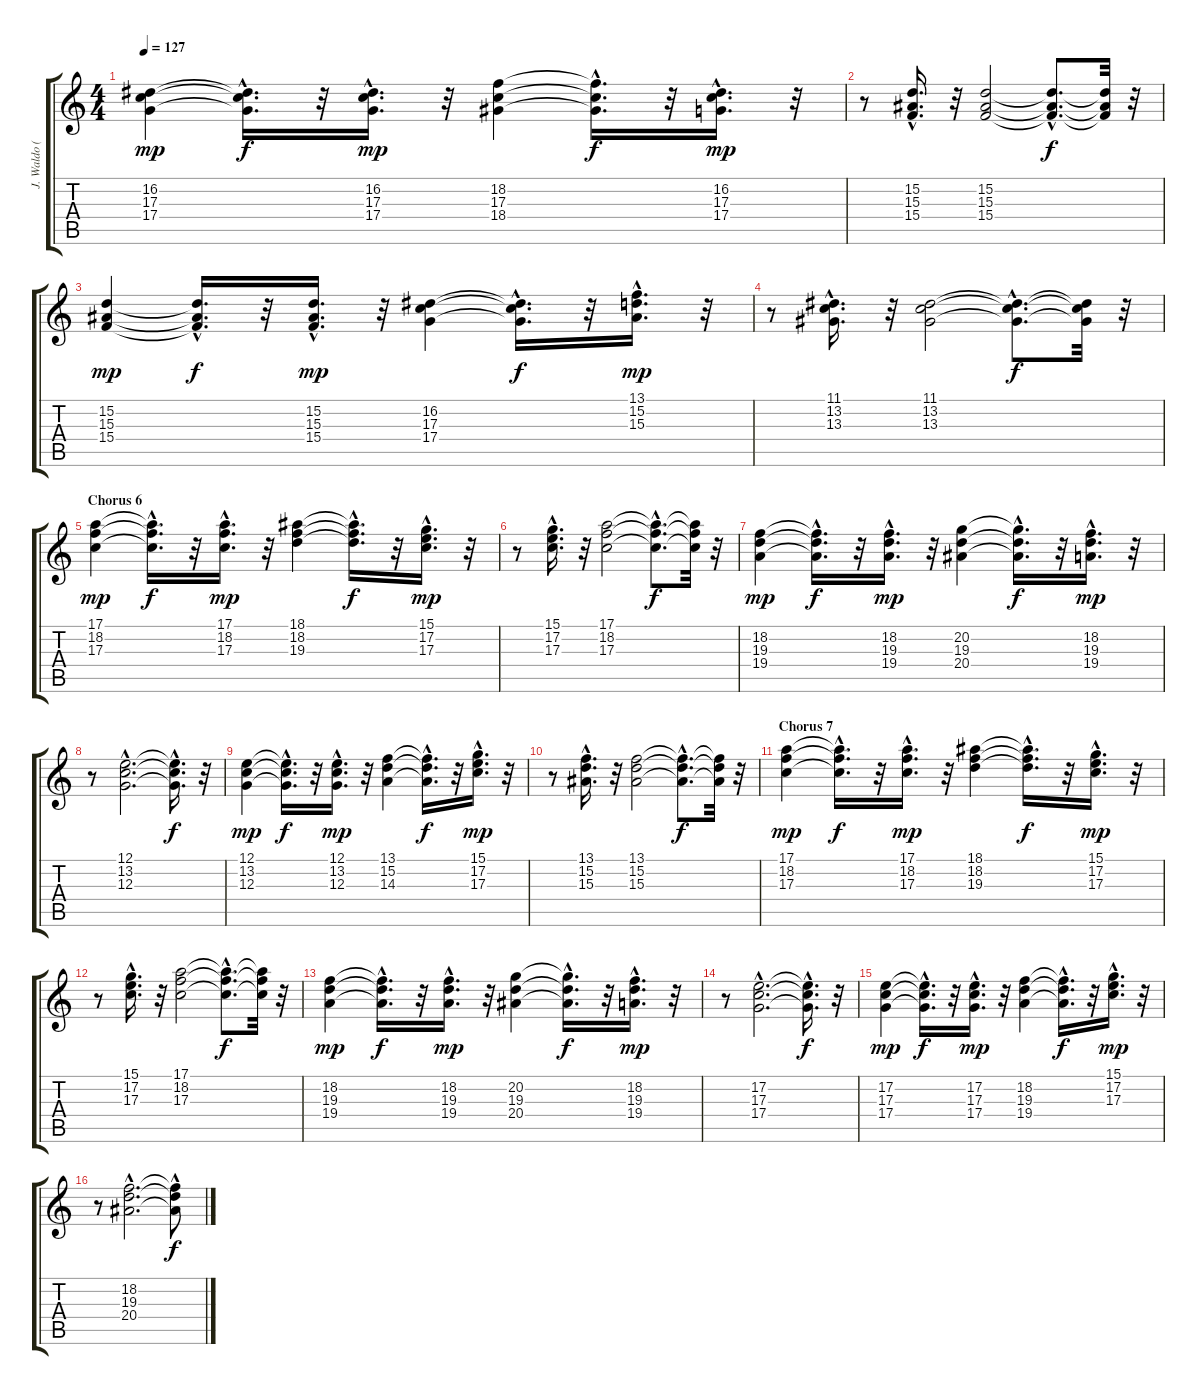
\track ("J. Waldo (Center)" "J. Waldo (") {instrument rockorgan}
\staff {score tabs}
\tuning (E4 B3 G3 D3 A2 E2) {hide}
\ts (4 4)
\tempo 127
\clef g2
\ks c
(16.2 17.3 17.4).4{dy mp} (16.2{hac t} 17.3{hac t} 17.4{hac t}).16{d dy f} r.32 (16.2{hac} 17.3{hac} 17.4{hac}).16{d dy mp} r.32 (18.2 17.3 18.4).4 (18.2{hac t} 17.3{hac t} 18.4{hac t}).16{d dy f} r.32 (16.2{hac} 17.3 17.4).16{d dy mp} r.32 |
r.8 (15.2 15.3 15.4{hac}).16{d} r.32 (15.2 15.3 15.4).2 (15.2{hac t} 15.3{hac t} 15.4{hac t}).8{d dy f} (15.2{t} 15.3{t} 15.4{t}).32 r.32 |
(15.2 15.3 15.4).4{dy mp} (15.2{hac t} 15.3{hac t} 15.4{hac t}).16{d dy f} r.32 (15.2{hac} 15.3{hac} 15.4{hac}).16{d dy mp} r.32 (16.2 17.3 17.4).4 (16.2{hac t} 17.3{hac t} 17.4{hac t}).16{d dy f} r.32 (13.1 15.2{hac} 15.3).16{d dy mp} r.32 |
r.8 (11.1 13.2{hac} 13.3).16{d} r.32 (11.1 13.2 13.3).2 (11.1{hac t} 13.2{hac t} 13.3{hac t}).8{d dy f} (11.1{t} 13.2{t} 13.3{t}).32 r.32 |
\section ("" "Chorus 6")
(17.1 18.2 17.3).4{dy mp} (17.1{hac t} 18.2{hac t} 17.3{hac t}).16{d dy f} r.32 (17.1{hac} 18.2{hac} 17.3{hac}).16{d dy mp} r.32 (18.1 18.2 19.3).4 (18.1{hac t} 18.2{hac t} 19.3{hac t}).16{d dy f} r.32 (15.1{hac} 17.2 17.3).16{d dy mp} r.32 |
r.8 (15.1{hac} 17.2 17.3).16{d} r.32 (17.1 18.2 17.3).2 (17.1{hac t} 18.2{hac t} 17.3{hac t}).8{d dy f} (17.1{t} 18.2{t} 17.3{t}).32 r.32 |
(18.2 19.3 19.4).4{dy mp} (18.2{hac t} 19.3{hac t} 19.4{hac t}).16{d dy f} r.32 (18.2{hac} 19.3{hac} 19.4{hac}).16{d dy mp} r.32 (20.2 19.3 20.4).4 (20.2{hac t} 19.3{hac t} 20.4{hac t}).16{d dy f} r.32 (18.2{hac} 19.3 19.4).16{d dy mp} r.32 |
r.8 (12.1{hac} 13.2{hac} 12.3{hac}).2{d} (12.1{hac t} 13.2{hac t} 12.3{hac t}).16{d dy f} r.32 |
(12.1 13.2 12.3).4{dy mp} (12.1{hac t} 13.2{hac t} 12.3{hac t}).16{d dy f} r.32 (12.1{hac} 13.2{hac} 12.3{hac}).16{d dy mp} r.32 (13.1 15.2 14.3).4 (13.1{hac t} 15.2{hac t} 14.3{hac t}).16{d dy f} r.32 (15.1{hac} 17.2 17.3).16{d dy mp} r.32 |
r.8 (13.1 15.2{hac} 15.3).16{d} r.32 (13.1 15.2 15.3).2 (13.1{hac t} 15.2{hac t} 15.3{hac t}).8{d dy f} (13.1{t} 15.2{t} 15.3{t}).32 r.32 |
\section ("" "Chorus 7")
(17.1 18.2 17.3).4{dy mp} (17.1{hac t} 18.2{hac t} 17.3{hac t}).16{d dy f} r.32 (17.1{hac} 18.2{hac} 17.3{hac}).16{d dy mp} r.32 (18.1 18.2 19.3).4 (18.1{hac t} 18.2{hac t} 19.3{hac t}).16{d dy f} r.32 (15.1{hac} 17.2 17.3).16{d dy mp} r.32 |
r.8 (15.1{hac} 17.2 17.3).16{d} r.32 (17.1 18.2 17.3).2 (17.1{hac t} 18.2{hac t} 17.3{hac t}).8{d dy f} (17.1{t} 18.2{t} 17.3{t}).32 r.32 |
(18.2 19.3 19.4).4{dy mp} (18.2{hac t} 19.3{hac t} 19.4{hac t}).16{d dy f} r.32 (18.2{hac} 19.3{hac} 19.4{hac}).16{d dy mp} r.32 (20.2 19.3 20.4).4 (20.2{hac t} 19.3{hac t} 20.4{hac t}).16{d dy f} r.32 (18.2{hac} 19.3 19.4).16{d dy mp} r.32 |
r.8 (17.2{hac} 17.3{hac} 17.4{hac}).2{d} (17.2{hac t} 17.3{hac t} 17.4{hac t}).16{d dy f} r.32 |
(17.2 17.3 17.4).4{dy mp} (17.2{hac t} 17.3{hac t} 17.4{hac t}).16{d dy f} r.32 (17.2{hac} 17.3{hac} 17.4{hac}).16{d dy mp} r.32 (18.2 19.3 19.4).4 (18.2{hac t} 19.3{hac t} 19.4{hac t}).16{d dy f} r.32 (15.1{hac} 17.2 17.3).16{d dy mp} r.32 |
r.8 (18.2{hac} 19.3{hac} 20.4{hac}).2{d} (18.2{hac t} 19.3{t} 20.4{t}).8{dy f}
